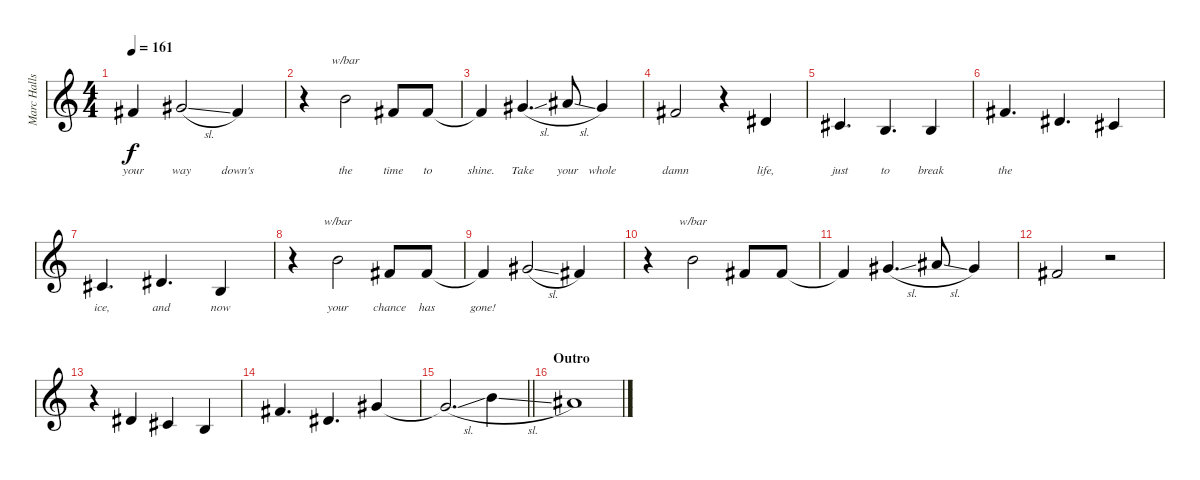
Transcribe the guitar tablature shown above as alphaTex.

\track ("Marc Halls (Vocals)" "Marc Halls") {mute instrument lead2sawtooth}
\staff {score}
\tuning (E4 B3 G3 D3 A2 E2) {hide}
\ts (4 4)
\tempo 161
\clef g2
\ks c
7.2{t}.4{lyrics (0 "your") lyrics (1 "") lyrics (2 "") lyrics (3 "") lyrics (4 "") dy f} 9.2{sl}.2{lyrics (0 "way") lyrics (1 "") lyrics (2 "") lyrics (3 "") lyrics (4 "")} 7.2.4{lyrics (0 "down's") lyrics (1 "") lyrics (2 "") lyrics (3 "") lyrics (4 "")} |
r.4 7.1.2{tbe (custom default 0 0 15 0 23 -2 60 -2) lyrics (0 "the") lyrics (1 "") lyrics (2 "") lyrics (3 "") lyrics (4 "")} 7.2.8{lyrics (0 "time") lyrics (1 "") lyrics (2 "") lyrics (3 "") lyrics (4 "")} 7.2.8{lyrics (0 "to") lyrics (1 "") lyrics (2 "") lyrics (3 "") lyrics (4 "")} |
7.2{t}.4{lyrics (0 "shine.") lyrics (1 "") lyrics (2 "") lyrics (3 "") lyrics (4 "")} 9.2{sl}.4{d lyrics (0 "Take") lyrics (1 "") lyrics (2 "") lyrics (3 "") lyrics (4 "")} 11.2{sl}.8{lyrics (0 "your") lyrics (1 "") lyrics (2 "") lyrics (3 "") lyrics (4 "")} 9.2.4{lyrics (0 "whole") lyrics (1 "") lyrics (2 "") lyrics (3 "") lyrics (4 "")} |
7.2.2{lyrics (0 "damn") lyrics (1 "") lyrics (2 "") lyrics (3 "") lyrics (4 "")} r.4 8.3.4{lyrics (0 "life,") lyrics (1 "") lyrics (2 "") lyrics (3 "") lyrics (4 "")} |
6.3.4{d lyrics (0 "just") lyrics (1 "") lyrics (2 "") lyrics (3 "") lyrics (4 "")} 9.4.4{d lyrics (0 "to") lyrics (1 "") lyrics (2 "") lyrics (3 "") lyrics (4 "")} 9.4.4{lyrics (0 "break") lyrics (1 "") lyrics (2 "") lyrics (3 "") lyrics (4 "")} |
7.2.4{d lyrics (0 "the") lyrics (1 "") lyrics (2 "") lyrics (3 "") lyrics (4 "")} 8.3.4{d lyrics (0 " ") lyrics (1 "") lyrics (2 "") lyrics (3 "") lyrics (4 "")} 6.3.4{lyrics (0 " ") lyrics (1 "") lyrics (2 "") lyrics (3 "") lyrics (4 "")} |
6.3.4{d lyrics (0 "ice,") lyrics (1 "") lyrics (2 "") lyrics (3 "") lyrics (4 "")} 8.3.4{d lyrics (0 "and") lyrics (1 "") lyrics (2 "") lyrics (3 "") lyrics (4 "")} 9.4.4{lyrics (0 "now") lyrics (1 "") lyrics (2 "") lyrics (3 "") lyrics (4 "")} |
r.4 7.1.2{tbe (custom default 0 0 15 0 23 -2 60 -2) lyrics (0 "your") lyrics (1 "") lyrics (2 "") lyrics (3 "") lyrics (4 "")} 7.2.8{lyrics (0 "chance") lyrics (1 "") lyrics (2 "") lyrics (3 "") lyrics (4 "")} 7.2.8{lyrics (0 "has") lyrics (1 "") lyrics (2 "") lyrics (3 "") lyrics (4 "")} |
7.2{t}.4{lyrics (0 "gone!") lyrics (1 "") lyrics (2 "") lyrics (3 "") lyrics (4 "")} 9.2{sl}.2 7.2.4 |
r.4 7.1.2{tbe (custom default 0 0 15 0 23 -2 60 -2)} 7.2.8 7.2.8 |
7.2{t}.4 9.2{sl}.4{d} 11.2{sl}.8 9.2.4 |
7.2.2 r.2 |
r.4 8.3.4 6.3.4 9.4.4 |
7.2.4{d} 4.2.4{d} 9.2.4 |
\barLineRight lightlight
9.2{sl t}.2{d} 12.2{sl}.4 |
\section ("" "Outro")
11.2.1
